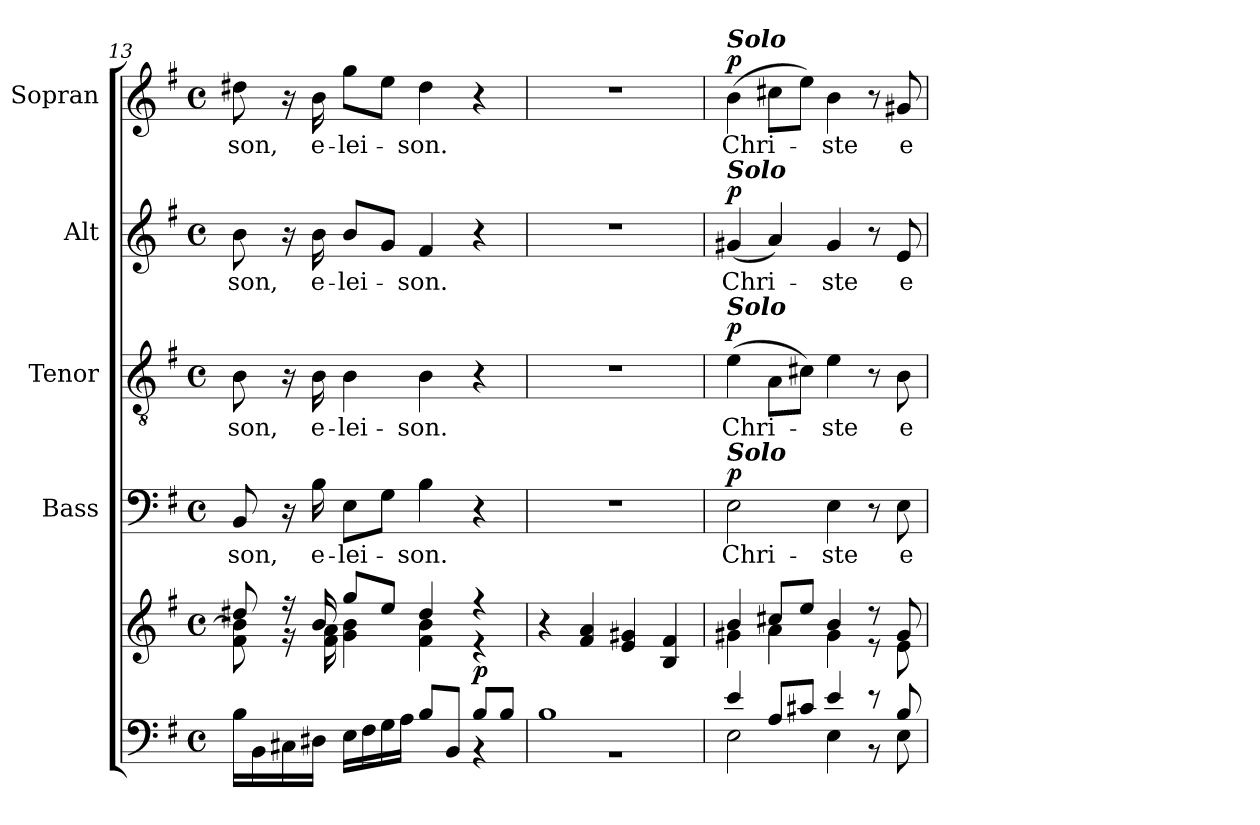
**kern	**kern	**dynam	**kern	**text	**dynam	**kern	**text	**dynam	**kern	**text	**dynam	**kern	**text	**dynam
*part5	*part5	*part5	*part4	*part4	*part4	*part3	*part3	*part3	*part2	*part2	*part2	*part1	*part1	*part1
*staff6	*staff5	*staff5/6	*staff4	*staff4	*staff4	*staff3	*staff3	*staff3	*staff2	*staff2	*staff2	*staff1	*staff1	*staff1
*	*	*	*I"Bass	*	*	*I"Tenor	*	*	*I"Alt	*	*	*I"Sopran	*	*
*	*	*	*I'B.	*	*	*I'T.	*	*	*I'A.	*	*	*I'S.	*	*
*clefF4	*clefG2	*	*clefF4	*	*	*clefGv2	*	*	*clefG2	*	*	*clefG2	*	*
*k[f#]	*k[f#]	*	*k[f#]	*	*	*k[f#]	*	*	*k[f#]	*	*	*k[f#]	*	*
*G:	*G:	*	*G:	*	*	*G:	*	*	*G:	*	*	*G:	*	*
*M4/4	*M4/4	*	*M4/4	*	*	*M4/4	*	*	*M4/4	*	*	*M4/4	*	*
*met(c)	*met(c)	*	*met(c)	*	*	*met(c)	*	*	*met(c)	*	*	*met(c)	*	*
=13	=13	=13	=13	=13	=13	=13	=13	=13	=13	=13	=13	=13	=13	=13
*^	*^	*	*	*	*	*	*	*	*	*	*	*	*	*
!	!	!	!	!	!	!LO:LY:b	!	!	!LO:LY:b	!	!	!LO:LY:b	!	!	!LO:LY:b	!
16B\LL	2.ryy	8dd#X/	8f#\ 8b\]	.	8BB/	-son,	.	8B\	-son,	.	8b\	-son,	.	8dd#X\	-son,	.
16BB\	.	.	.	.	.	.	.	.	.	.	.	.	.	.	.	.
16C#X\	.	16r	16r	.	16r	.	.	16r	.	.	16r	.	.	16r	.	.
!	!	!	!	!	!	!LO:LY:b	!	!	!LO:LY:b	!	!	!LO:LY:b	!	!	!LO:LY:b	!
16D#X\JJ	.	16b/	16f#\ 16a\	.	16B\	e-	.	16B\	e-	.	16b\	e-	.	16b\	e-	.
!	!	!	!	!	!	!LO:LY:b	!	!	!LO:LY:b	!	!	!LO:LY:b	!	!	!LO:LY:b	!
16E\LL	.	8gg/L	4g\ 4b\	.	8E\L	-lei-	.	4B\	-lei-	.	8b/L	-lei-	.	8gg\L	-lei-	.
16F#\	.	.	.	.	.	.	.	.	.	.	.	.	.	.	.	.
16G\	.	8ee/J	.	.	8G\J	.	.	.	.	.	8g/J	.	.	8ee\J	.	.
16A\JJ	.	.	.	.	.	.	.	.	.	.	.	.	.	.	.	.
!	!	!	!	!	!	!LO:LY:b	!	!	!LO:LY:b	!	!	!LO:LY:b	!	!	!LO:LY:b	!
8B/L	.	4dd#/	4f#\ 4b\	.	4B\	-son.	.	4B\	-son.	.	4f#/	-son.	.	4dd#\	-son.	.
8BB/J	.	.	.	.	.	.	.	.	.	.	.	.	.	.	.	.
!	!	!	!	!LO:DY:b	!	!	!	!	!	!	!	!	!	!	!	!
8B/L	4r	4r	4r	p	4r	.	.	4r	.	.	4r	.	.	4r	.	.
8B/J	.	.	.	.	.	.	.	.	.	.	.	.	.	.	.	.
*	*	*v	*v	*	*	*	*	*	*	*	*	*	*	*	*	*
=14	=14	=14	=14	=14	=14	=14	=14	=14	=14	=14	=14	=14	=14	=14	=14
1B	1rBB	4r	.	1r	.	.	1r	.	.	1r	.	.	1r	.	.
.	.	4f#/ 4a/	.	.	.	.	.	.	.	.	.	.	.	.	.
.	.	4e/ 4g#X/	.	.	.	.	.	.	.	.	.	.	.	.	.
.	.	4B/ 4f#/	.	.	.	.	.	.	.	.	.	.	.	.	.
=15	=15	=15	=15	=15	=15	=15	=15	=15	=15	=15	=15	=15	=15	=15	=15
*	*	*^	*	*	*	*	*	*	*	*	*	*	*	*	*
!	!	!	!	!	!	!	!	!	!	!	!	!	!	!LO:TX:a:Bi:t=Solo	!	!
!	!	!	!	!	!	!	!	!	!	!	!LO:TX:a:Bi:t=Solo	!	!	!	!	!
!	!	!	!	!	!	!	!	!LO:TX:a:Bi:t=Solo	!	!	!	!	!	!	!	!
!	!	!	!	!	!LO:TX:a:Bi:t=Solo	!	!	!	!	!	!	!	!	!	!	!
!	!	!	!	!	!	!LO:LY:b	!LO:DY:a	!	!LO:LY:b	!LO:DY:a	!	!LO:LY:b	!LO:DY:a	!	!LO:LY:b	!LO:DY:a
4e/	2E\	4b/	4g#X\	.	2E\	Chri-	p	(>4e\	Chri-	p	(<4g#X/	Chri-	p	(>4b\	Chri-	p
8A/L	.	8cc#X/L	4a\	.	.	.	.	8A\L	.	.	4a/)	.	.	8cc#X\L	.	.
8c#X/J	.	8ee/J	.	.	.	.	.	8c#X\J)	.	.	.	.	.	8ee\J)	.	.
!	!	!	!	!	!	!LO:LY:b	!	!	!LO:LY:b	!	!	!LO:LY:b	!	!	!LO:LY:b	!
4e/	4E\	4b/	4g#\	.	4E\	-ste	.	4e\	-ste	.	4g#/	-ste	.	4b\	-ste	.
8r	8r	8r	8r	.	8r	.	.	8r	.	.	8r	.	.	8r	.	.
!	!	!	!	!	!	!LO:LY:b	!	!	!LO:LY:b	!	!	!LO:LY:b	!	!	!LO:LY:b	!
8B/	8E\	8g#/	8e\	.	8E\	e-	.	8B\	e-	.	8e/	e-	.	8g#X/	e-	.
*v	*v	*	*	*	*	*	*	*	*	*	*	*	*	*	*	*
*	*v	*v	*	*	*	*	*	*	*	*	*	*	*	*	*
=	=	=	=	=	=	=	=	=	=	=	=	=	=	=
*-	*-	*-	*-	*-	*-	*-	*-	*-	*-	*-	*-	*-	*-	*-
